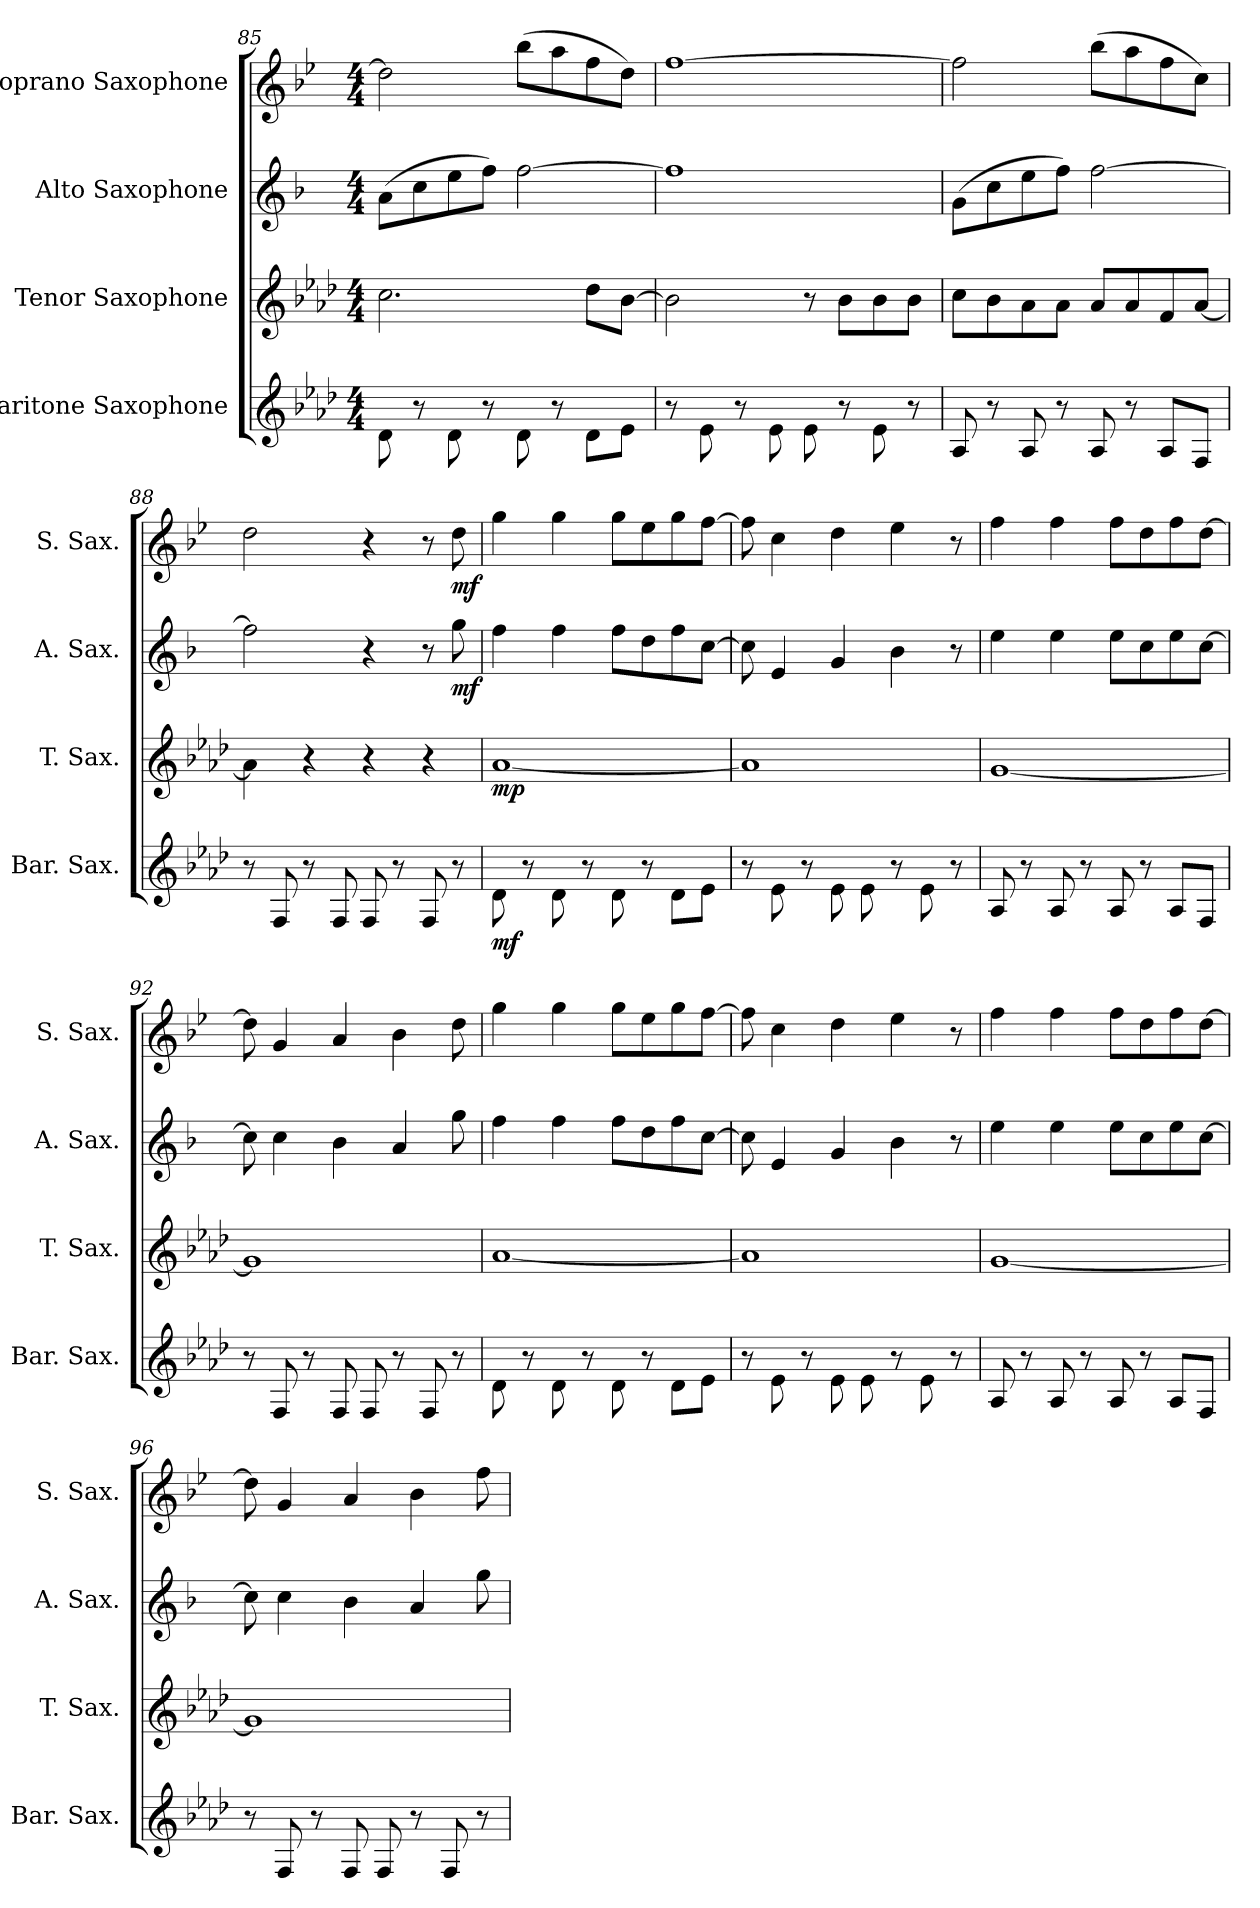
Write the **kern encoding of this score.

**kern	**dynam	**kern	**dynam	**kern	**dynam	**kern	**dynam
*part4	*part4	*part3	*part3	*part2	*part2	*part1	*part1
*staff4	*staff4	*staff3	*staff3	*staff2	*staff2	*staff1	*staff1
*I"Baritone Saxophone	*	*I"Tenor Saxophone	*	*I"Alto Saxophone	*	*I"Soprano Saxophone	*
*I'Bar. Sax.	*	*I'T. Sax.	*	*I'A. Sax.	*	*I'S. Sax.	*
*clefG2	*	*clefG2	*	*clefG2	*	*clefG2	*
*ITrd12c21	*	*ITrd8c14	*	*ITrd5c9	*	*ITrd1c2	*
*k[b-e-a-d-]	*	*k[b-e-a-d-]	*	*k[b-e-a-d-]	*	*k[b-e-a-d-]	*
*M4/4	*	*M4/4	*	*M4/4	*	*M4/4	*
=85	=85	=85	=85	=85	=85	=85	=85
8D-\	.	2.c\	.	(8c\L	.	2cc\]	.
8r	.	.	.	8e-\	.	.	.
8D-\	.	.	.	8g\	.	.	.
8r	.	.	.	8a-\J)	.	.	.
8D-\	.	.	.	[2a-\	.	(8aa-\L	.
8r	.	.	.	.	.	8gg\	.
8D-\L	.	8d-\L	.	.	.	8ee-\	.
8E-\J	.	[8B-\J	.	.	.	8cc\J)	.
!!LO:LB:g=z
=86	=86	=86	=86	=86	=86	=86	=86
8r	.	2B-\]	.	1a-]	.	[1ee-	.
8E-\	.	.	.	.	.	.	.
8r	.	.	.	.	.	.	.
8E-\	.	.	.	.	.	.	.
8E-\	.	8r	.	.	.	.	.
8r	.	8B-\L	.	.	.	.	.
8E-\	.	8B-\	.	.	.	.	.
8r	.	8B-\J	.	.	.	.	.
=87	=87	=87	=87	=87	=87	=87	=87
8AA-/	.	8c\L	.	(8B-\L	.	2ee-\]	.
8r	.	8B-\	.	8e-\	.	.	.
8AA-/	.	8A-\	.	8g\	.	.	.
8r	.	8A-\J	.	8a-\J)	.	.	.
8AA-/	.	8A-/L	.	[2a-\	.	(8aa-\L	.
8r	.	8A-/	.	.	.	8gg\	.
8AA-/L	.	8F/	.	.	.	8ee-\	.
8FF/J	.	[8A-/J	.	.	.	8b-\J)	.
=88	=88	=88	=88	=88	=88	=88	=88
8r	.	4A-\]	.	2a-\]	.	2cc\	.
8FF/	.	.	.	.	.	.	.
8r	.	4r	.	.	.	.	.
8FF/	.	.	.	.	.	.	.
8FF/	.	4r	.	4r	.	4r	.
8r	.	.	.	.	.	.	.
8FF/	.	4r	.	8r	.	8r	.
!	!	!	!	!	!LO:DY:b	!	!LO:DY:b
8r	.	.	.	8b-\	mf	8cc\	mf
=89	=89	=89	=89	=89	=89	=89	=89
!	!LO:DY:b	!	!LO:DY:b	!	!	!	!
8D-\	mf	[1A-	mp	4a-\	.	4ff\	.
8r	.	.	.	.	.	.	.
8D-\	.	.	.	4a-\	.	4ff\	.
8r	.	.	.	.	.	.	.
8D-\	.	.	.	8a-\L	.	8ff\L	.
8r	.	.	.	8f\	.	8dd-\	.
8D-\L	.	.	.	8a-\	.	8ff\	.
8E-\J	.	.	.	[8e-\J	.	[8ee-\J	.
!!LO:LB:g=z
=90	=90	=90	=90	=90	=90	=90	=90
8r	.	1A-]	.	8e-\]	.	8ee-\]	.
8E-\	.	.	.	4G/	.	4b-\	.
8r	.	.	.	.	.	.	.
8E-\	.	.	.	4B-/	.	4cc\	.
8E-\	.	.	.	.	.	.	.
8r	.	.	.	4d-\	.	4dd-\	.
8E-\	.	.	.	.	.	.	.
8r	.	.	.	8r	.	8r	.
=91	=91	=91	=91	=91	=91	=91	=91
8AA-/	.	[1G	.	4g\	.	4ee-\	.
8r	.	.	.	.	.	.	.
8AA-/	.	.	.	4g\	.	4ee-\	.
8r	.	.	.	.	.	.	.
8AA-/	.	.	.	8g\L	.	8ee-\L	.
8r	.	.	.	8e-\	.	8cc\	.
8AA-/L	.	.	.	8g\	.	8ee-\	.
8FF/J	.	.	.	[8e-\J	.	[8cc\J	.
=92	=92	=92	=92	=92	=92	=92	=92
8r	.	1G]	.	8e-\]	.	8cc\]	.
8FF/	.	.	.	4e-\	.	4f/	.
8r	.	.	.	.	.	.	.
8FF/	.	.	.	4d-\	.	4g/	.
8FF/	.	.	.	.	.	.	.
8r	.	.	.	4c/	.	4a-\	.
8FF/	.	.	.	.	.	.	.
8r	.	.	.	8b-\	.	8cc\	.
=93	=93	=93	=93	=93	=93	=93	=93
8D-\	.	[1A-	.	4a-\	.	4ff\	.
8r	.	.	.	.	.	.	.
8D-\	.	.	.	4a-\	.	4ff\	.
8r	.	.	.	.	.	.	.
8D-\	.	.	.	8a-\L	.	8ff\L	.
8r	.	.	.	8f\	.	8dd-\	.
8D-\L	.	.	.	8a-\	.	8ff\	.
8E-\J	.	.	.	[8e-\J	.	[8ee-\J	.
!!LO:PB:g=z
=94	=94	=94	=94	=94	=94	=94	=94
8r	.	1A-]	.	8e-\]	.	8ee-\]	.
8E-\	.	.	.	4G/	.	4b-\	.
8r	.	.	.	.	.	.	.
8E-\	.	.	.	4B-/	.	4cc\	.
8E-\	.	.	.	.	.	.	.
8r	.	.	.	4d-\	.	4dd-\	.
8E-\	.	.	.	.	.	.	.
8r	.	.	.	8r	.	8r	.
=95	=95	=95	=95	=95	=95	=95	=95
8AA-/	.	[1G	.	4g\	.	4ee-\	.
8r	.	.	.	.	.	.	.
8AA-/	.	.	.	4g\	.	4ee-\	.
8r	.	.	.	.	.	.	.
8AA-/	.	.	.	8g\L	.	8ee-\L	.
8r	.	.	.	8e-\	.	8cc\	.
8AA-/L	.	.	.	8g\	.	8ee-\	.
8FF/J	.	.	.	[8e-\J	.	[8cc\J	.
=96	=96	=96	=96	=96	=96	=96	=96
8r	.	1G]	.	8e-\]	.	8cc\]	.
8FF/	.	.	.	4e-\	.	4f/	.
8r	.	.	.	.	.	.	.
8FF/	.	.	.	4d-\	.	4g/	.
8FF/	.	.	.	.	.	.	.
8r	.	.	.	4c/	.	4a-\	.
8FF/	.	.	.	.	.	.	.
8r	.	.	.	8b-\	.	8ee-\	.
=	=	=	=	=	=	=	=
*-	*-	*-	*-	*-	*-	*-	*-
